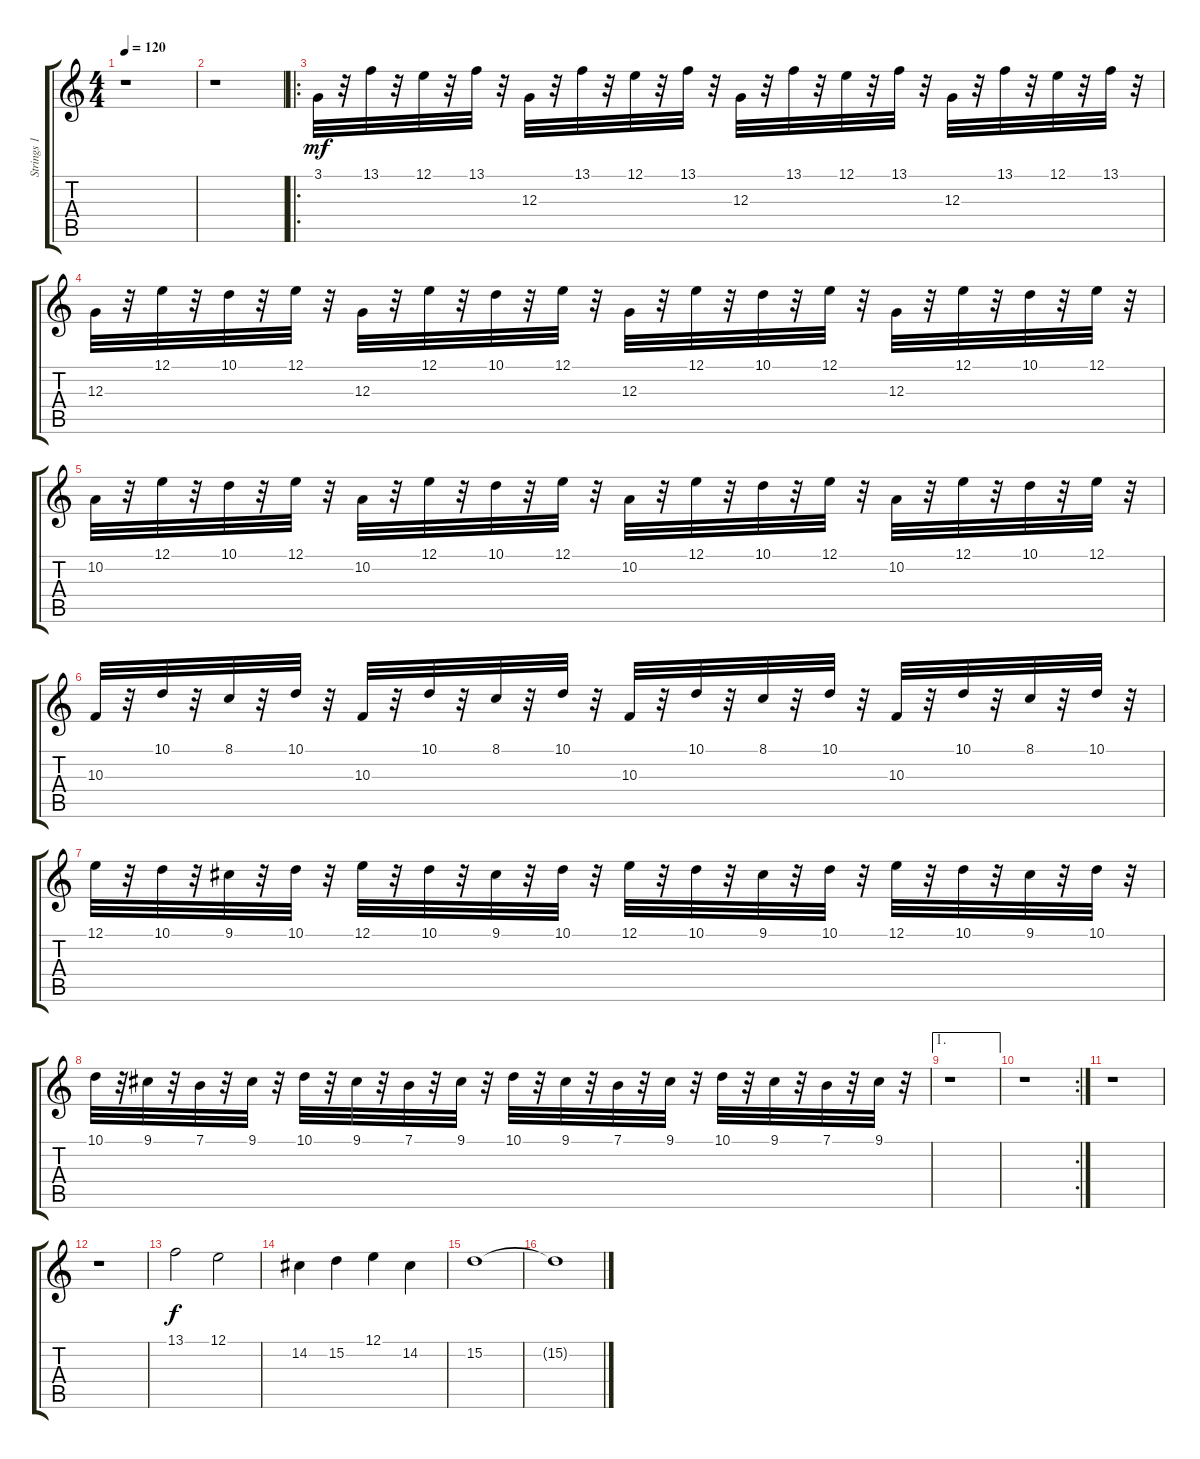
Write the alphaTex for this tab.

\track ("Strings 1" "Strings 1") {instrument synthstrings2}
\staff {score tabs}
\tuning (E4 B3 G3 D3 A2 E2) {hide}
\ts (4 4)
\tempo 120
\clef g2
\ks c
r.1{dy f} |
r.1 |
\ro
3.1.32{dy mf instrument musicbox} r.32 13.1.32 r.32 12.1.32 r.32 13.1.32 r.32 12.3.32 r.32 13.1.32 r.32 12.1.32 r.32 13.1.32 r.32 12.3.32 r.32 13.1.32 r.32 12.1.32 r.32 13.1.32 r.32 12.3.32 r.32 13.1.32 r.32 12.1.32 r.32 13.1.32 r.32 |
12.3.32 r.32 12.1.32 r.32 10.1.32 r.32 12.1.32 r.32 12.3.32 r.32 12.1.32 r.32 10.1.32 r.32 12.1.32 r.32 12.3.32 r.32 12.1.32 r.32 10.1.32 r.32 12.1.32 r.32 12.3.32 r.32 12.1.32 r.32 10.1.32 r.32 12.1.32 r.32 |
10.2.32 r.32 12.1.32 r.32 10.1.32 r.32 12.1.32 r.32 10.2.32 r.32 12.1.32 r.32 10.1.32 r.32 12.1.32 r.32 10.2.32 r.32 12.1.32 r.32 10.1.32 r.32 12.1.32 r.32 10.2.32 r.32 12.1.32 r.32 10.1.32 r.32 12.1.32 r.32 |
10.3.32 r.32 10.1.32 r.32 8.1.32 r.32 10.1.32 r.32 10.3.32 r.32 10.1.32 r.32 8.1.32 r.32 10.1.32 r.32 10.3.32 r.32 10.1.32 r.32 8.1.32 r.32 10.1.32 r.32 10.3.32 r.32 10.1.32 r.32 8.1.32 r.32 10.1.32 r.32 |
12.1.32 r.32 10.1.32 r.32 9.1.32 r.32 10.1.32 r.32 12.1.32 r.32 10.1.32 r.32 9.1.32 r.32 10.1.32 r.32 12.1.32 r.32 10.1.32 r.32 9.1.32 r.32 10.1.32 r.32 12.1.32 r.32 10.1.32 r.32 9.1.32 r.32 10.1.32 r.32 |
10.1.32 r.32 9.1.32 r.32 7.1.32 r.32 9.1.32 r.32 10.1.32 r.32 9.1.32 r.32 7.1.32 r.32 9.1.32 r.32 10.1.32 r.32 9.1.32 r.32 7.1.32 r.32 9.1.32 r.32 10.1.32 r.32 9.1.32 r.32 7.1.32 r.32 9.1.32 r.32 |
\ae 1
r.1 |
\rc 2
r.1 |
r.1 |
r.1 |
13.1.2{dy f instrument drawbarorgan} 12.1.2 |
14.2.4 15.2.4 12.1.4 14.2.4 |
15.2.1 |
15.2{t}.1
